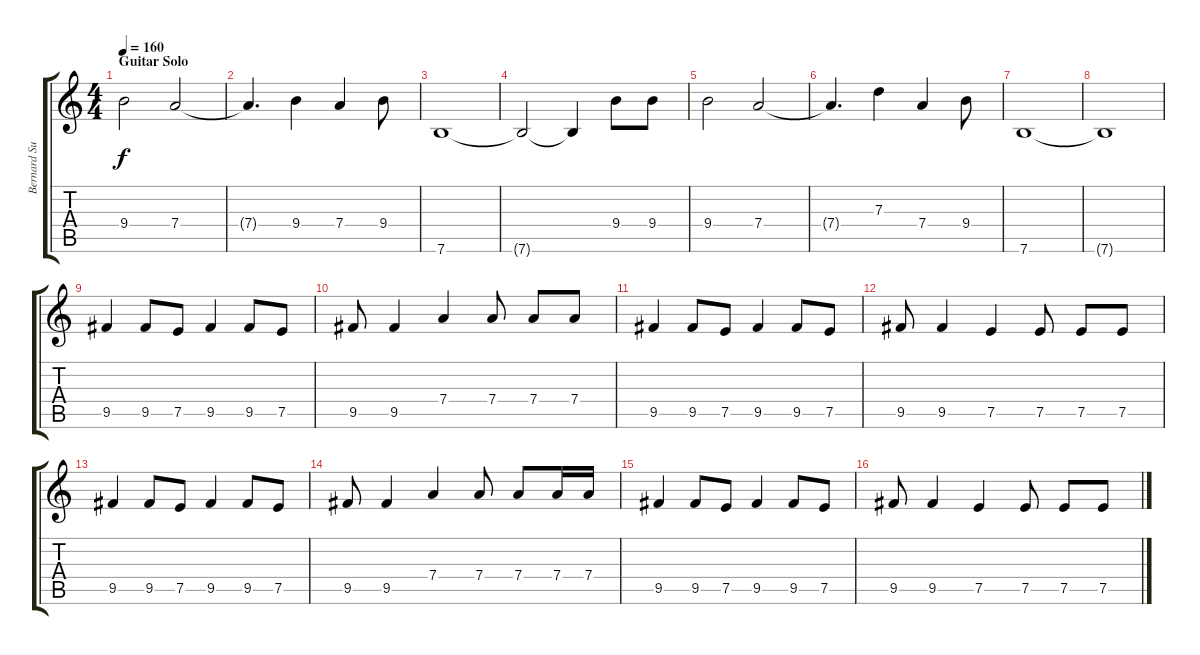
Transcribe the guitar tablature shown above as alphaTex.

\track ("Bernard Sumner" "Bernard Su") {instrument overdrivenguitar}
\staff {score tabs}
\tuning (E4 B3 G3 D3 A2 E2) {hide}
\ts (4 4)
\section ("" "Guitar Solo")
\tempo 160
\clef g2
\ks c
9.4.2{dy f instrument overdrivenguitar} 7.4.2 |
7.4{t}.4{d} 9.4.4 7.4.4 9.4.8 |
7.6.1 |
7.6{t}.2 7.6{t}.4 9.4.8 9.4.8 |
9.4.2 7.4.2 |
7.4{t}.4{d} 7.3.4 7.4.4 9.4.8 |
7.6.1 |
7.6{t}.1 |
9.5.4 9.5.8 7.5.8 9.5.4 9.5.8 7.5.8 |
9.5.8 9.5.4 7.4.4 7.4.8 7.4.8 7.4.8 |
9.5.4 9.5.8 7.5.8 9.5.4 9.5.8 7.5.8 |
9.5.8 9.5.4 7.5.4 7.5.8 7.5.8 7.5.8 |
9.5.4 9.5.8 7.5.8 9.5.4 9.5.8 7.5.8 |
9.5.8 9.5.4 7.4.4 7.4.8 7.4.8 7.4.16 7.4.16 |
9.5.4 9.5.8 7.5.8 9.5.4 9.5.8 7.5.8 |
9.5.8 9.5.4 7.5.4 7.5.8 7.5.8 7.5.8
